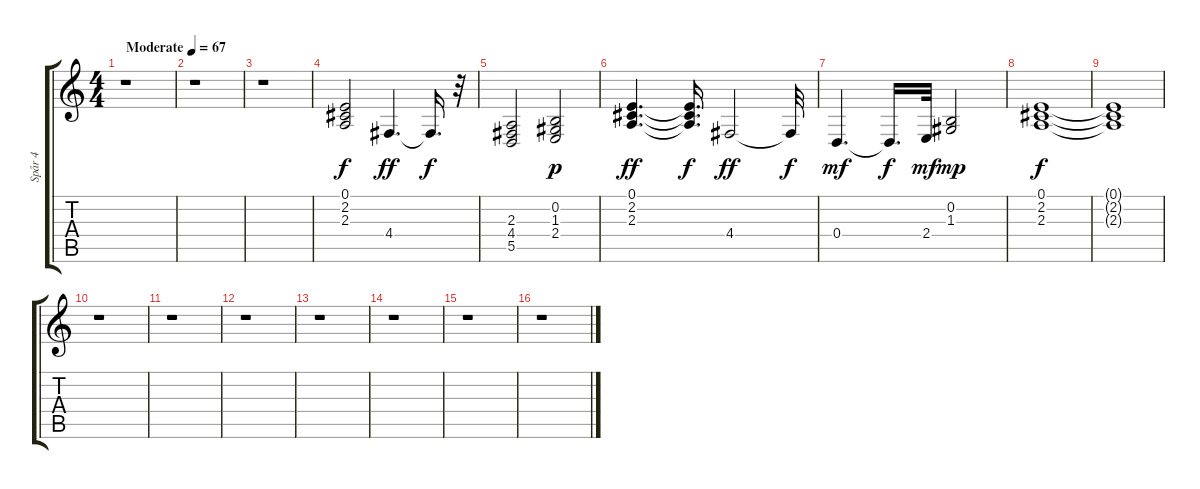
\track ("Spår 4" "Spår 4") {instrument stringensemble2}
\staff {score tabs}
\tuning (E4 B3 G3 D3 A2 E2) {hide}
\ts (4 4)
\tempo (67 "Moderate")
\clef g2
\ks c
r.1{dy f instrument stringensemble2} |
r.1 |
r.1 |
(0.1 2.2 2.3).2{volume 4} 4.4.4{d dy ff volume 6} 4.4{t}.16{d dy f} r.32 |
(2.3 4.4 5.5).2{volume 9} (0.2 1.3 2.4).2{dy p volume 11} |
(0.1 2.2 2.3).4{d dy ff} (0.1{t} 2.2{t} 2.3{t}).16{d dy f} 4.4.2{dy ff} 4.4{t}.32{dy f} |
0.4.4{d dy mf} 0.4{t}.16{d dy f} 2.4.32{dy mf} (0.2 1.3).2{dy mp} |
(0.1 2.2 2.3).1{dy f} |
(0.1{t} 2.2{t} 2.3{t}).1 |
r.1 |
r.1 |
r.1 |
r.1 |
r.1 |
r.1 |
r.1
